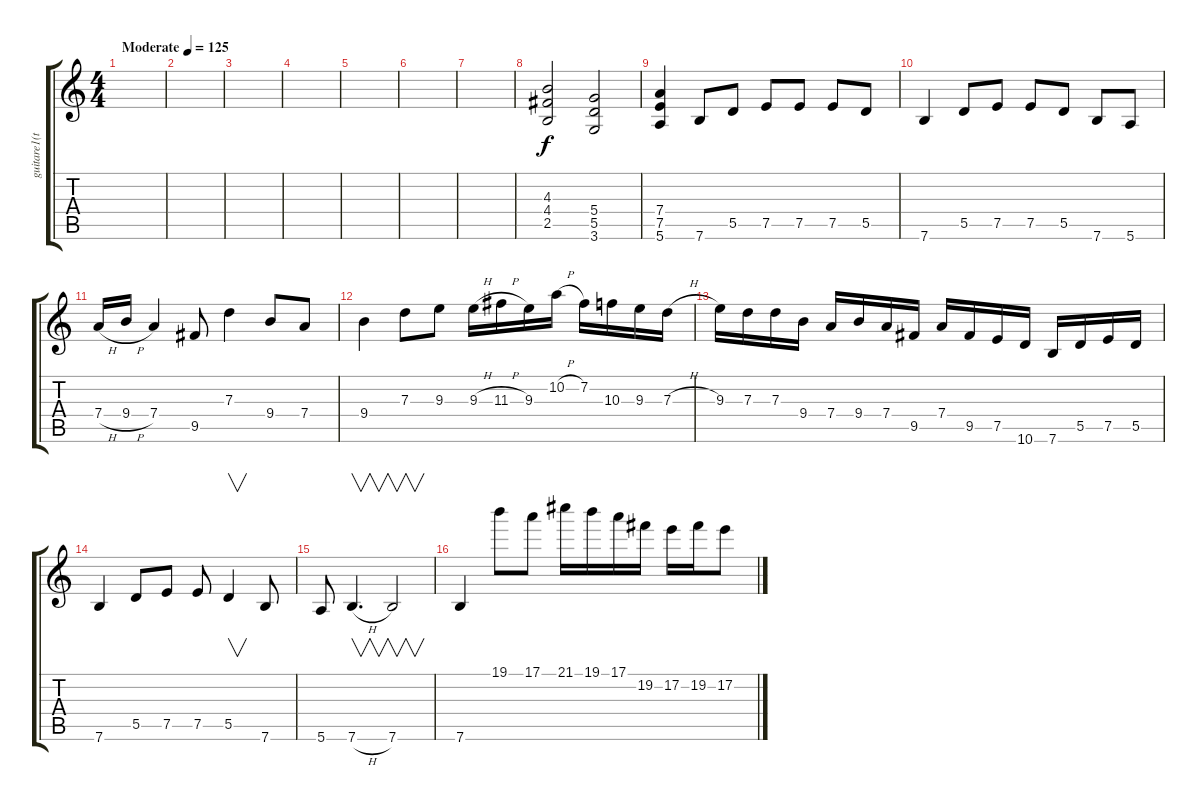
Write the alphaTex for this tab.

\track ("guitare1(the cretin)" "guitare1(t") {instrument distortionguitar}
\staff {score tabs}
\tuning (E4 B3 G3 D3 A2 E2) {hide}
\ts (4 4)
\tempo (125 "Moderate")
\clef g2
\ks c
|
|
|
|
|
|
|
(4.3 4.4 2.5).2 (5.4 5.5 3.6).2 |
(7.4 7.5 5.6).4 7.6.8 5.5.8 7.5.8 7.5.8 7.5.8 5.5.8 |
7.6.4 5.5.8 7.5.8 7.5.8 5.5.8 7.6.8 5.6.8 |
7.4{h}.16 9.4{h}.16 7.4.4 9.5.8 7.3.4 9.4.8 7.4.8 |
9.4.4 7.3.8 9.3.8 9.3{h}.16 11.3{h}.16 9.3.16 10.2{h}.16 7.2.16 10.3.16 9.3.16 7.3{h}.16 |
9.3.16 7.3.16 7.3.16 9.4.16 7.4.16 9.4.16 7.4.16 9.5.16 7.4.16 9.5.16 7.5.16 10.6.16 7.6.16 5.5.16 7.5.16 5.5.16 |
7.6.4 5.5.8 7.5.8 7.5.8 5.5.4{v} 7.6.8 |
5.6.8 7.6{h}.4{v d} 7.6.2{v} |
7.6.4 19.1.8 17.1.8 21.1.16 19.1.16 17.1.16 19.2.16 17.2.16 19.2.16 17.2.8
